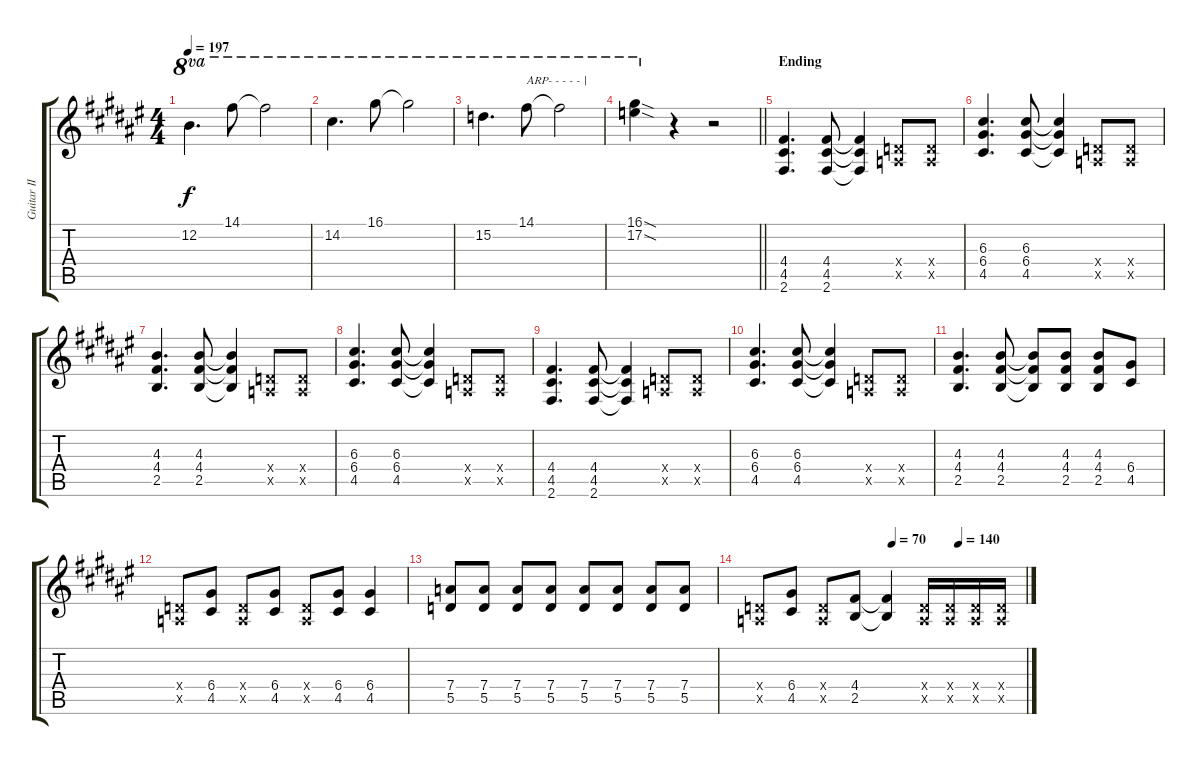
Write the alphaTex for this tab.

\track ("Guitar II (Nakano Azusa)" "Guitar II ") {instrument distortionguitar}
\staff {score tabs}
\tuning (E4 B3 G3 D3 A2 E2) {hide}
\ts (4 4)
\tempo 197
\clef g2
\ks f#
12.2.4{d ot 8va dy f} 14.1.8{ot 8va} 14.1{t}.2{ot 8va} |
14.2.4{d ot 8va} 16.1.8{ot 8va} 16.1{t}.2{ot 8va} |
15.2.4{d ot 8va} 14.1.8{ot 8va txt "ARP- - - - - |"} 14.1{t}.2{ot 8va} |
\barLineRight lightlight
(16.1{sod} 17.2{sod}).4{ot 8va} r.4 r.2 |
\section ("" "Ending")
(4.4 4.5 2.6).4{d} (4.4 4.5 2.6).8 (4.4{t} 4.5{t} 2.6{t}).4 (0.4{x} 0.5{x}).8 (0.4{x} 0.5{x}).8 |
(6.3 6.4 4.5).4{d} (6.3 6.4 4.5).8 (6.3{t} 6.4{t} 4.5{t}).4 (0.4{x} 0.5{x}).8 (0.4{x} 0.5{x}).8 |
(4.3 4.4 2.5).4{d} (4.3 4.4 2.5).8 (4.3{t} 4.4{t} 2.5{t}).4 (0.4{x} 0.5{x}).8 (0.4{x} 0.5{x}).8 |
(6.3 6.4 4.5).4{d} (6.3 6.4 4.5).8 (6.3{t} 6.4{t} 4.5{t}).4 (0.4{x} 0.5{x}).8 (0.4{x} 0.5{x}).8 |
(4.4 4.5 2.6).4{d} (4.4 4.5 2.6).8 (4.4{t} 4.5{t} 2.6{t}).4 (0.4{x} 0.5{x}).8 (0.4{x} 0.5{x}).8 |
(6.3 6.4 4.5).4{d} (6.3 6.4 4.5).8 (6.3{t} 6.4{t} 4.5{t}).4 (0.4{x} 0.5{x}).8 (0.4{x} 0.5{x}).8 |
(4.3 4.4 2.5).4{d} (4.3 4.4 2.5).8 (4.3{t} 4.4{t} 2.5{t}).8 (4.3 4.4 2.5).8 (4.3 4.4 2.5).8 (6.4 4.5).8 |
(0.4{x} 0.5{x}).8 (6.4 4.5).8 (0.4{x} 0.5{x}).8 (6.4 4.5).8 (0.4{x} 0.5{x}).8 (6.4 4.5).8 (6.4 4.5).4 |
(7.4 5.5).8 (7.4 5.5).8 (7.4 5.5).8 (7.4 5.5).8 (7.4 5.5).8 (7.4 5.5).8 (7.4 5.5).8 (7.4 5.5).8 |
\tempo (70 0.5)
\tempo (140 0.75)
(0.4{x} 0.5{x}).8 (6.4 4.5).8 (0.4{x} 0.5{x}).8 (4.4 2.5).8 (4.4{t} 2.5{t}).4 (0.4{x} 0.5{x}).16 (0.4{x} 0.5{x}).16 (0.4{x} 0.5{x}).16 (0.4{x} 0.5{x}).16
